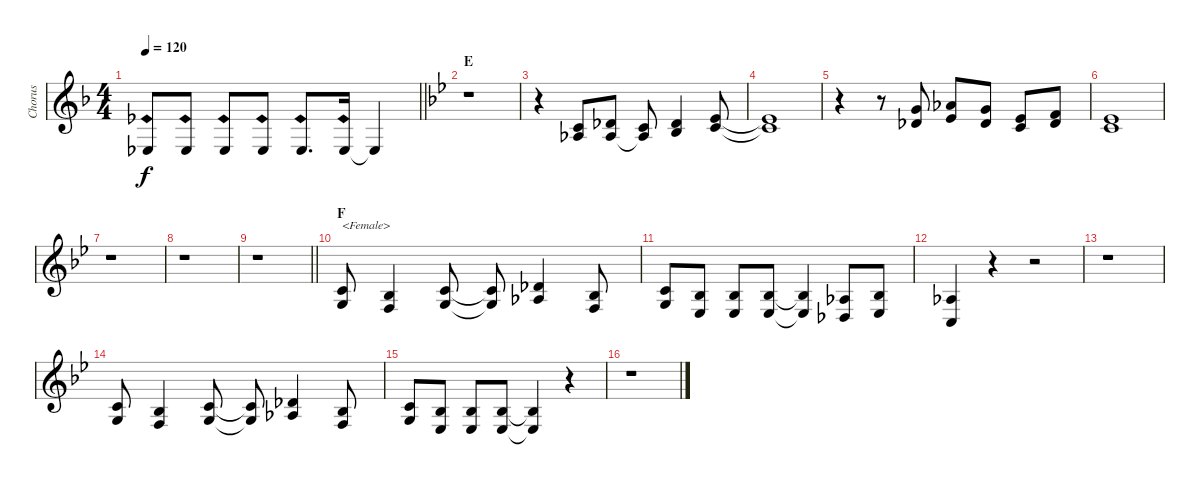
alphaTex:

\track ("Chorus" "Chorus") {instrument lead6voice}
\staff {score}
\tuning (D4 A3 F3 C3 G2 D2) {hide}
\ts (4 4)
\tempo 120
\clef g2
\barLineRight lightlight
\ks f
3.4{sh 12}.8{dy f} 3.4{sh 12}.8 3.4{sh 12}.8 3.4{sh 12}.8 3.4{sh 12}.8{d} 3.4{sh 12}.16 3.4{t}.4 |
\section ("" "E")
\ks bb
r.1 |
r.4 (3.2 3.3).8 (4.2 3.3).8 (3.2 3.3{t}).8 (4.2 5.3).4 (1.1 3.2).8 |
(1.1{t} 3.2{t}).1 |
r.4 r.8 (5.1 4.2).8 (6.1 6.2).8 (5.1 4.2).8 (1.1 3.2).8 (3.1 4.2).8 |
(1.1 3.2).1 |
r.1 |
r.1 |
\barLineRight lightlight
r.1 |
\section ("" "F")
(3.2 2.3).8{txt "<Female>" instrument pad1newage} (1.2 0.3).4 (3.2 2.3).8 (3.2{t} 2.3{t}).8 (4.2 3.3).4 (1.2 0.3).8 |
(3.2 2.3).8 (1.2 3.4).8 (1.2 3.4).8 (1.2 3.4).8 (1.2{t} 3.4{t}).4 (3.3 1.4).8 (1.2 3.4).8 |
(3.3 0.4).4 r.4 r.2 |
r.1 |
(3.2 2.3).8 (1.2 0.3).4 (3.2 2.3).8 (3.2{t} 2.3{t}).8 (4.2 3.3).4 (1.2 0.3).8 |
(3.2 2.3).8 (1.2 3.4).8 (1.2 3.4).8 (1.2 3.4).8 (1.2{t} 3.4{t}).4 r.4 |
r.1
